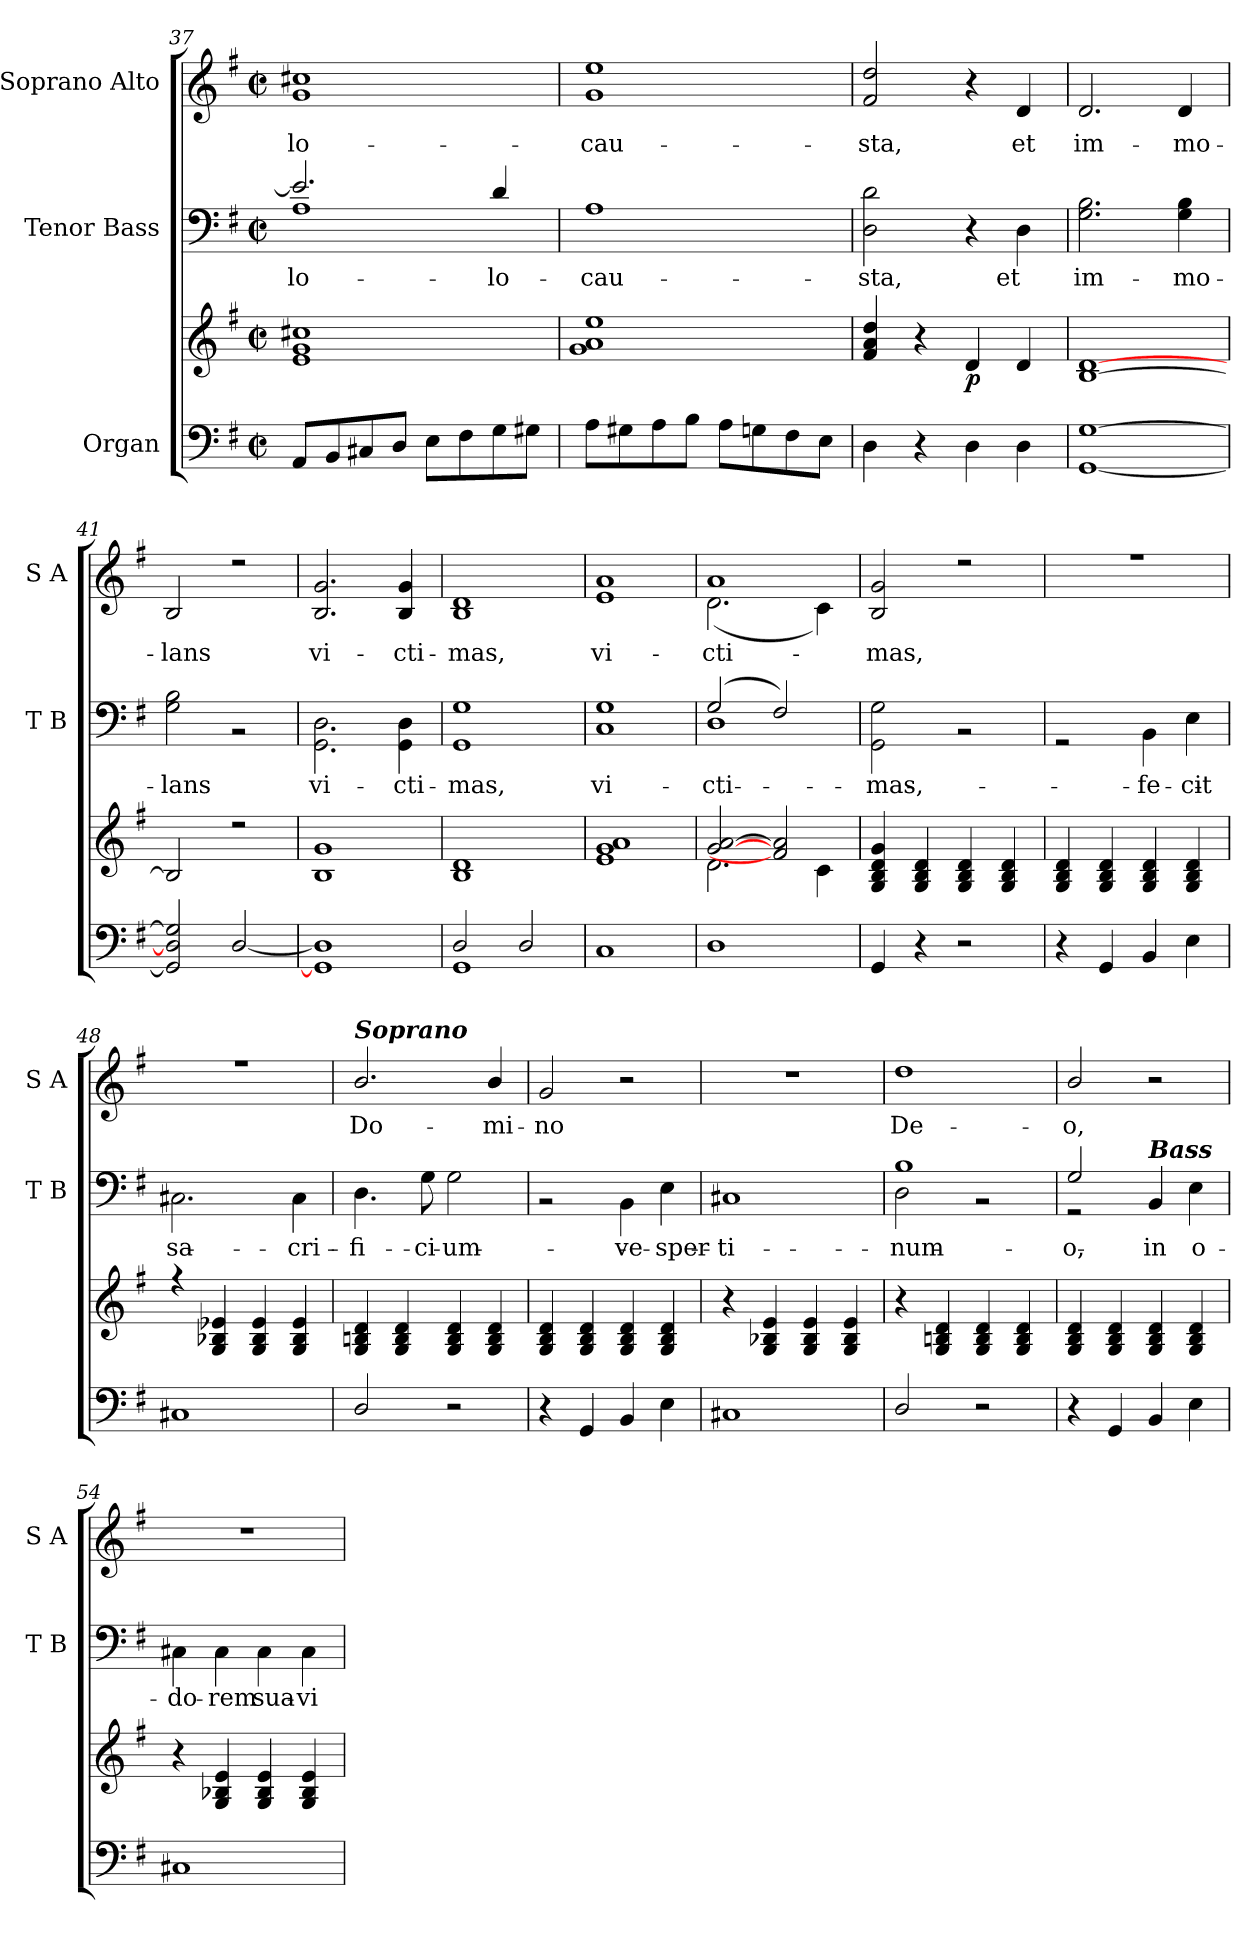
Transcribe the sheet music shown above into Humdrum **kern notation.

**kern	**kern	**dynam	**kern	**text	**kern	**text
*part3	*part3	*part3	*part2	*part2	*part1	*part1
*staff4	*staff3	*staff3/4	*staff2	*staff2	*staff1	*staff1
*I"Organ	*	*	*I"Tenor Bass	*	*I"Soprano Alto	*
*	*	*	*I'T B	*	*I'S A	*
*clefF4	*clefG2	*	*clefF4	*	*clefG2	*
*k[f#]	*k[f#]	*	*k[f#]	*	*k[f#]	*
*G:	*G:	*	*G:	*	*G:	*
*M2/2	*M2/2	*	*M2/2	*	*M2/2	*
*met(c|)	*met(c|)	*	*met(c|)	*	*met(c|)	*
=37	=37	=37	=37	=37	=37	=37
*	*^	*	*^	*	*	*
!	!	!	!	!	!	!LO:LY:b	!	!LO:LY:b
8AAL	1e 1g 1cc#X	1ryy	.	2.e/]	1A	-lo-	1g 1cc#X	-lo-
8BB	.	.	.	.	.	.	.	.
8C#X	.	.	.	.	.	.	.	.
8DJ	.	.	.	.	.	.	.	.
8EL	.	.	.	.	.	.	.	.
8F#	.	.	.	.	.	.	.	.
!	!	!	!	!	!	!LO:LY:a	!	!
8G	.	.	.	4d/	.	-lo-	.	.
8G#XJ	.	.	.	.	.	.	.	.
*	*v	*v	*	*	*	*	*	*
*	*	*	*v	*v	*	*	*
=38	=38	=38	=38	=38	=38	=38
!	!	!	!	!LO:LY:b	!	!LO:LY:b
8AL	1g 1a 1ee	.	1A	-cau-	1g 1ee	-cau-
8G#X	.	.	.	.	.	.
8A	.	.	.	.	.	.
8BJ	.	.	.	.	.	.
8AL	.	.	.	.	.	.
8Gn	.	.	.	.	.	.
8F#	.	.	.	.	.	.
8EJ	.	.	.	.	.	.
=39	=39	=39	=39	=39	=39	=39
!	!	!	!	!LO:LY:b	!	!LO:LY:b
4D	4f# 4a 4dd	.	2D 2d	-sta,	2f# 2dd	-sta,
4r	4r	.	.	.	.	.
!	!	!LO:DY:b	!	!	!	!
4D	4d	p	4r	.	4r	.
!	!	!	!	!LO:LY:b	!	!LO:LY:b
4D	4d	.	4D	et	4d	et
!!LO:LB:g=z
=40	=40	=40	=40	=40	=40	=40
*	*^	*	*^	*	*	*
!	!	!	!	!	!	!LO:LY:b	!	!LO:LY:b
*	*	*	*	*	*	*	*^	*
[1GG [1G	[1B [1d	1ryy	.	1ryy	2.G 2.B	im-	2.d	1ryy	im-
!	!	!	!	!	!	!LO:LY:b	!	!	!LO:LY:b
.	.	.	.	.	4G 4B	-mo-	4d	.	-mo-
=41	=41	=41	=41	=41	=41	=41	=41	=41	=41
!	!	!	!	!	!	!LO:LY:b	!	!	!LO:LY:b
2GG] 2D] 2G]	2B]	1ryy	.	1ryy	2G 2B	-lans	2B	1ryy	-lans
[2D/	2r	.	.	.	2r	.	2r	.	.
=42	=42	=42	=42	=42	=42	=42	=42	=42	=42
!	!	!	!	!	!	!LO:LY:b	!	!	!LO:LY:b
1GG] 1D]	1B 1g	1ryy	.	1ryy	2.GG 2.D	vi-	2.B 2.g	1ryy	vi-
!	!	!	!	!	!	!LO:LY:b	!	!	!LO:LY:b
.	.	.	.	.	4GG 4D	-cti-	4B 4g	.	-cti-
*	*v	*v	*	*	*	*	*	*	*
=43	=43	=43	=43	=43	=43	=43	=43	=43
*^	*	*	*	*	*	*	*	*
!	!	!	!	!	!	!LO:LY:b	!	!	!LO:LY:b
2D/	1GG	1B 1d	.	1ryy	1GG 1G	-mas,	1B 1d	1ryy	-mas,
2D/	.	.	.	.	.	.	.	.	.
*v	*v	*	*	*	*	*	*	*	*
=44	=44	=44	=44	=44	=44	=44	=44	=44
*	*^	*	*	*	*	*	*	*
!	!	!	!	!	!	!LO:LY:b	!	!	!LO:LY:b
1C	1e 1g 1a	1ryy	.	1ryy	1C 1G	vi-	1e 1a	1ryy	vi-
=45	=45	=45	=45	=45	=45	=45	=45	=45	=45
!	!	!	!	!	!	!LO:LY:b	!	!	!LO:LY:b
1D	[2g [2a	2.d\	.	(>2G/	1D	-cti-	1a	(<2.d\	-cti-
.	2f#] 2a]	.	.	2F#/)	.	.	.	.	.
.	.	4c\	.	.	.	.	.	4c\)	.
=46	=46	=46	=46	=46	=46	=46	=46	=46	=46
!	!	!	!	!	!	!LO:LY:b	!	!	!LO:LY:b
4GG	4G 4B 4d 4g	1ryy	.	1ryy	2GG 2G	mas,	2B 2g	1ryy	mas,
4r	4G 4B 4d	.	.	.	.	.	.	.	.
2r	4G 4B 4d	.	.	.	2r	.	2r	.	.
.	4G 4B 4d	.	.	.	.	.	.	.	.
=47	=47	=47	=47	=47	=47	=47	=47	=47	=47
4r	4G 4B 4d	1ryy	.	1ryy	2r	.	1r	1ryy	.
4GG	4G 4B 4d	.	.	.	.	.	.	.	.
!	!	!	!	!	!	!LO:LY:b	!	!	!
4BB	4G 4B 4d	.	.	.	4BB	fe-	.	.	.
!	!	!	!	!	!	!LO:LY:b	!	!	!
4E	4G 4B 4d	.	.	.	4E	-cit	.	.	.
=48	=48	=48	=48	=48	=48	=48	=48	=48	=48
!	!	!	!	!	!	!LO:LY:b	!	!	!
1C#X	4r	1ryy	.	1ryy	2.C#X	sa-	1r	1ryy	.
.	4G 4B-X 4e-X	.	.	.	.	.	.	.	.
.	4G 4B- 4e-	.	.	.	.	.	.	.	.
!	!	!	!	!	!	!LO:LY:b	!	!	!
.	4G 4B- 4e-	.	.	.	4C#	-cri-	.	.	.
*	*v	*v	*	*	*	*	*v	*v	*
!!LO:LB:g=z
=49	=49	=49	=49	=49	=49	=49	=49
!	!	!	!	!	!	!LO:TX:a:Bi:t=Soprano	!
!	!	!	!	!	!LO:LY:b	!	!LO:LY:b
2D/	4G 4Bn 4d	.	1ryy	4.D	-fi-	2.b/	Do-
.	4G 4B 4d	.	.	.	.	.	.
!	!	!	!	!	!LO:LY:b	!	!
.	.	.	.	8G	-ci-	.	.
!	!	!	!	!	!LO:LY:b	!	!
2r	4G 4B 4d	.	.	2G	-um	.	.
!	!	!	!	!	!	!	!LO:LY:b
.	4G 4B 4d	.	.	.	.	4b/	-mi-
=50	=50	=50	=50	=50	=50	=50	=50
!	!	!	!	!	!	!	!LO:LY:b
4r	4G 4B 4d	.	1ryy	2r	.	2g	-no
4GG	4G 4B 4d	.	.	.	.	.	.
!	!	!	!	!	!LO:LY:b	!	!
4BB	4G 4B 4d	.	.	4BB	ve-	2r	.
!	!	!	!	!	!LO:LY:b	!	!
4E	4G 4B 4d	.	.	4E	-sper-	.	.
=51	=51	=51	=51	=51	=51	=51	=51
!	!	!	!	!	!LO:LY:b	!	!
1C#X	4r	.	1ryy	1C#X	-ti-	1r	.
.	4G 4B-X 4e	.	.	.	.	.	.
.	4G 4B- 4e	.	.	.	.	.	.
.	4G 4B- 4e	.	.	.	.	.	.
=52	=52	=52	=52	=52	=52	=52	=52
!	!	!	!	!	!LO:LY:a	!	!
!	!	!	!	!	!LO:LY:b	!	!LO:LY:b
2D/	4r	.	1B	2D	-num	1dd	De-
.	4G 4Bn 4d	.	.	.	.	.	.
2r	4G 4B 4d	.	.	2r	.	.	.
.	4G 4B 4d	.	.	.	.	.	.
=53	=53	=53	=53	=53	=53	=53	=53
!	!	!	!	!	!LO:LY:a	!	!LO:LY:b
4r	4G 4B 4d	.	2G/	2r	o,	2b/	-o,
4GG	4G 4B 4d	.	.	.	.	.	.
!	!	!	!LO:TX:a:Bi:t=Bass	!	!	!	!
!	!	!	!	!	!LO:LY:b	!	!
4BB	4G 4B 4d	.	2ryy	4BB	in	2r	.
!	!	!	!	!	!LO:LY:b	!	!
4E	4G 4B 4d	.	.	4E	o-	.	.
=54	=54	=54	=54	=54	=54	=54	=54
!	!	!	!	!	!LO:LY:b	!	!
1C#X	4r	.	1ryy	4C#X	-do-	1r	.
!	!	!	!	!	!LO:LY:b	!	!
.	4G 4B-X 4e	.	.	4C#	-rem	.	.
!	!	!	!	!	!LO:LY:b	!	!
.	4G 4B- 4e	.	.	4C#	sua-	.	.
!	!	!	!	!	!LO:LY:b	!	!
.	4G 4B- 4e	.	.	4C#	-vi-	.	.
*	*	*	*v	*v	*	*	*
=	=	=	=	=	=	=
*-	*-	*-	*-	*-	*-	*-
